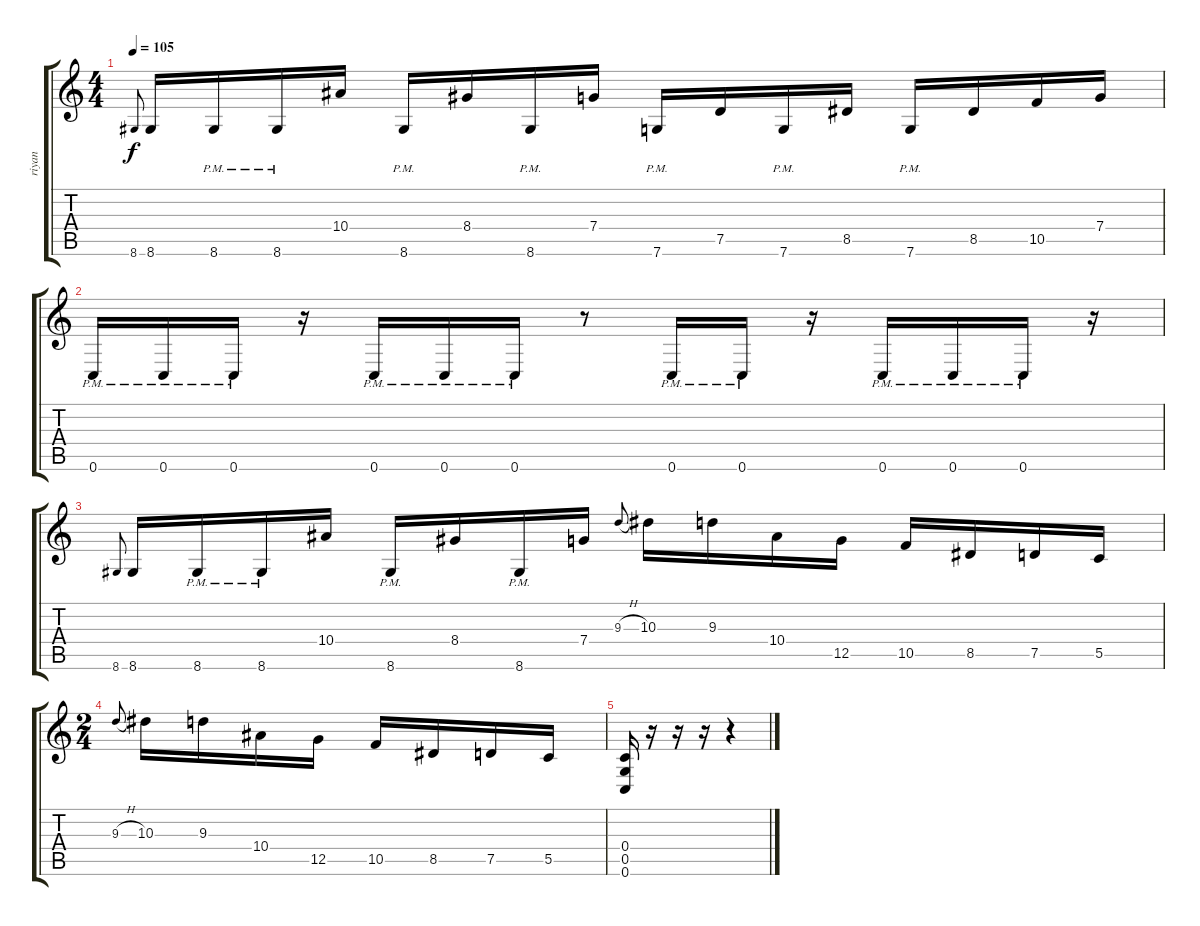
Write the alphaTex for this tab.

\track ("riyan" "riyan") {instrument overdrivenguitar}
\staff {score tabs}
\tuning (D4 A3 F3 C3 G2 C2) {hide}
\ts (4 4)
\tempo 105
\clef g2
\ks c
8.6.8{gr onbeat dy f} 8.6.16 8.6{pm}.16 8.6{pm}.16 10.4.16 8.6{pm}.16 8.4.16 8.6{pm}.16 7.4.16 7.6{pm}.16 7.5.16 7.6{pm}.16 8.5.16 7.6{pm}.16 8.5.16 10.5.16 7.4.16 |
0.6{pm}.16 0.6{pm}.16 0.6{pm}.16 r.16 0.6{pm}.16 0.6{pm}.16 0.6{pm}.16 r.8 0.6{pm}.16 0.6{pm}.16 r.16 0.6{pm}.16 0.6{pm}.16 0.6{pm}.16 r.16 |
8.6.8{gr onbeat} 8.6.16 8.6{pm}.16 8.6{pm}.16 10.4.16 8.6{pm}.16 8.4.16 8.6{pm}.16 7.4.16 9.3{h}.8{gr onbeat} 10.3.16 9.3.16 10.4.16 12.5.16 10.5.16 8.5.16 7.5.16 5.5.16 |
\ts (2 4)
9.3{h}.8{gr onbeat} 10.3.16 9.3.16 10.4.16 12.5.16 10.5.16 8.5.16 7.5.16 5.5.16 |
(0.4 0.5 0.6).16 r.16 r.16 r.16 r.4
